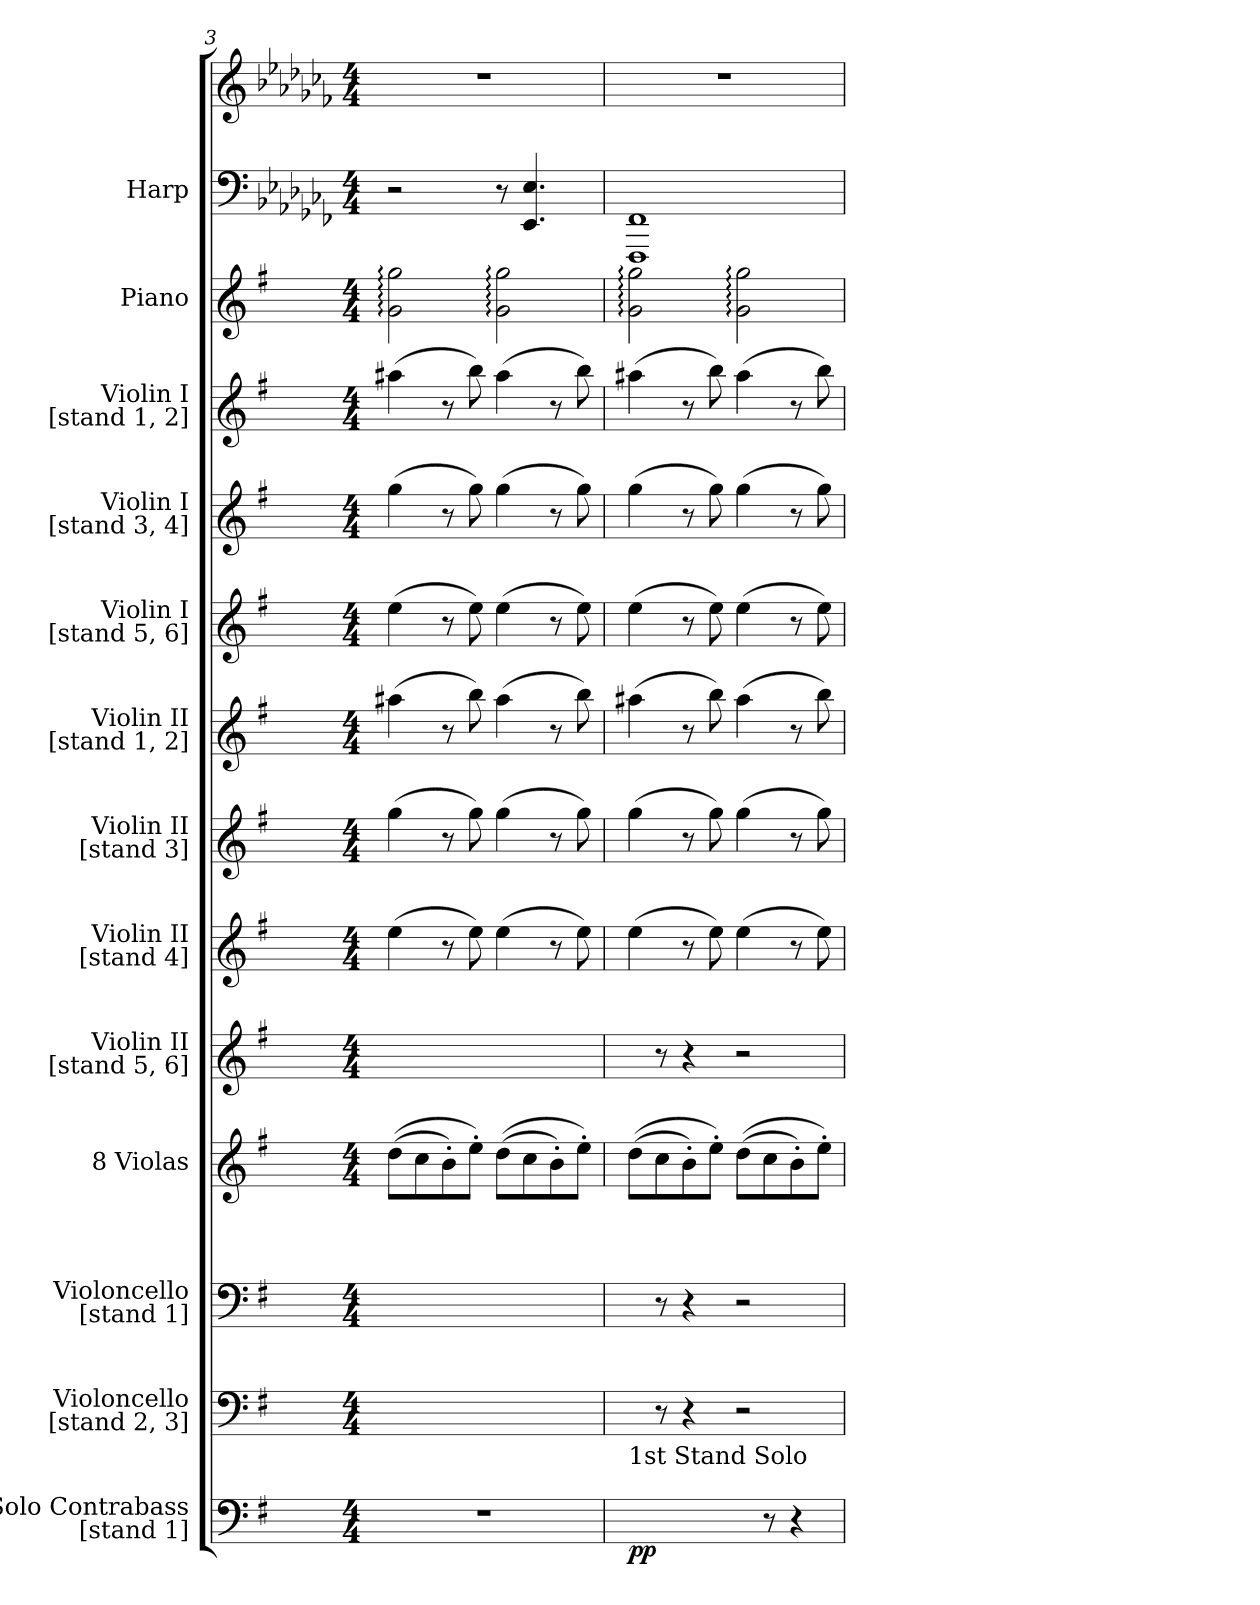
**kern	**dynam	**kern	**kern	**kern	**kern	**kern	**kern	**kern	**kern	**kern	**kern	**kern	**kern	**kern
*part13	*part13	*part12	*part11	*part10	*part9	*part8	*part7	*part6	*part5	*part4	*part3	*part2	*part1	*part1
*staff14	*staff14	*staff13	*staff12	*staff11	*staff10	*staff9	*staff8	*staff7	*staff6	*staff5	*staff4	*staff3	*staff2	*staff1
*I"Solo Contrabass\n[stand 1]	*	*I"Violoncello\n[stand 2, 3]	*I"Violoncello\n[stand 1]	*I"8 Violas	*I"Violin II\n[stand 5, 6]	*I"Violin II\n[stand 4]	*I"Violin II\n[stand 3]	*I"Violin II\n[stand 1, 2]	*I"Violin I\n[stand 5, 6]	*I"Violin I\n[stand 3, 4]	*I"Violin I\n[stand 1, 2]	*I"Piano	*I"Harp	*
*I'cb	*	*I'vc	*I'vc	*I'vla	*I'vn	*I'vn	*I'vn	*I'vn	*I'vn	*I'vn	*I'vn	*	*I'arp	*
*clefF4	*	*clefF4	*clefF4	*clefG2	*clefG2	*clefG2	*clefG2	*clefG2	*clefG2	*clefG2	*clefG2	*clefG2	*clefF4	*clefG2
*ITrd7c12	*	*	*	*	*	*	*	*	*	*	*	*	*	*
*k[f#]	*	*k[f#]	*k[f#]	*k[f#]	*k[f#]	*k[f#]	*k[f#]	*k[f#]	*k[f#]	*k[f#]	*k[f#]	*k[f#]	*k[b-e-a-d-g-c-f-]	*k[b-e-a-d-g-c-f-]
*G:	*	*G:	*G:	*G:	*G:	*G:	*G:	*G:	*G:	*G:	*G:	*G:	*C-:	*C-:
*M4/4	*	*M4/4	*M4/4	*M4/4	*M4/4	*M4/4	*M4/4	*M4/4	*M4/4	*M4/4	*M4/4	*M4/4	*M4/4	*M4/4
=3	=3	=3	=3	=3	=3	=3	=3	=3	=3	=3	=3	=3	=3	=3
1r	.	1gyy_	1aayy_	((8ddL	1ggyy_	(4ee	(4gg	(4aa#X	(4ee	(4gg	(4aa#X	2g: 2gg:	2r	1r
.	.	.	.	8cc	.	.	.	.	.	.	.	.	.	.
.	.	.	.	8b')	.	8r	8r	8r	8r	8r	8r	.	.	.
.	.	.	.	8ee'J)	.	8ee)	8gg)	8bb)	8ee)	8gg)	8bb)	.	.	.
.	.	.	.	((8ddL	.	(4ee	(4gg	(4aa#	(4ee	(4gg	(4aa#	2g: 2gg:	8r	.
.	.	.	.	8cc	.	.	.	.	.	.	.	.	4.EE- 4.E-	.
.	.	.	.	8b')	.	8r	8r	8r	8r	8r	8r	.	.	.
.	.	.	.	8ee'J)	.	8ee)	8gg)	8bb)	8ee)	8gg)	8bb)	.	.	.
=4	=4	=4	=4	=4	=4	=4	=4	=4	=4	=4	=4	=4	=4	=4
!LO:TX:a:t=1st Stand Solo	!	!	!	!	!	!	!	!	!	!	!	!	!	!
[2Eyyo	pp	8gyy]	8aayy]	((8ddL	8ggyy]	(4ee	(4gg	(4aa#X	(4ee	(4gg	(4aa#X	2g: 2gg:	1FFF- 1FF-	1r
.	.	8r	8r	8cc	8r	.	.	.	.	.	.	.	.	.
.	.	4r	4r	8b')	4r	8r	8r	8r	8r	8r	8r	.	.	.
.	.	.	.	8ee'J)	.	8ee)	8gg)	8bb)	8ee)	8gg)	8bb)	.	.	.
8Eyy]	.	2r	2r	((8ddL	2r	(4ee	(4gg	(4aa#	(4ee	(4gg	(4aa#	2g: 2gg:	.	.
8r	.	.	.	8cc	.	.	.	.	.	.	.	.	.	.
4r	.	.	.	8b')	.	8r	8r	8r	8r	8r	8r	.	.	.
.	.	.	.	8ee'J)	.	8ee)	8gg)	8bb)	8ee)	8gg)	8bb)	.	.	.
=	=	=	=	=	=	=	=	=	=	=	=	=	=	=
*-	*-	*-	*-	*-	*-	*-	*-	*-	*-	*-	*-	*-	*-	*-
